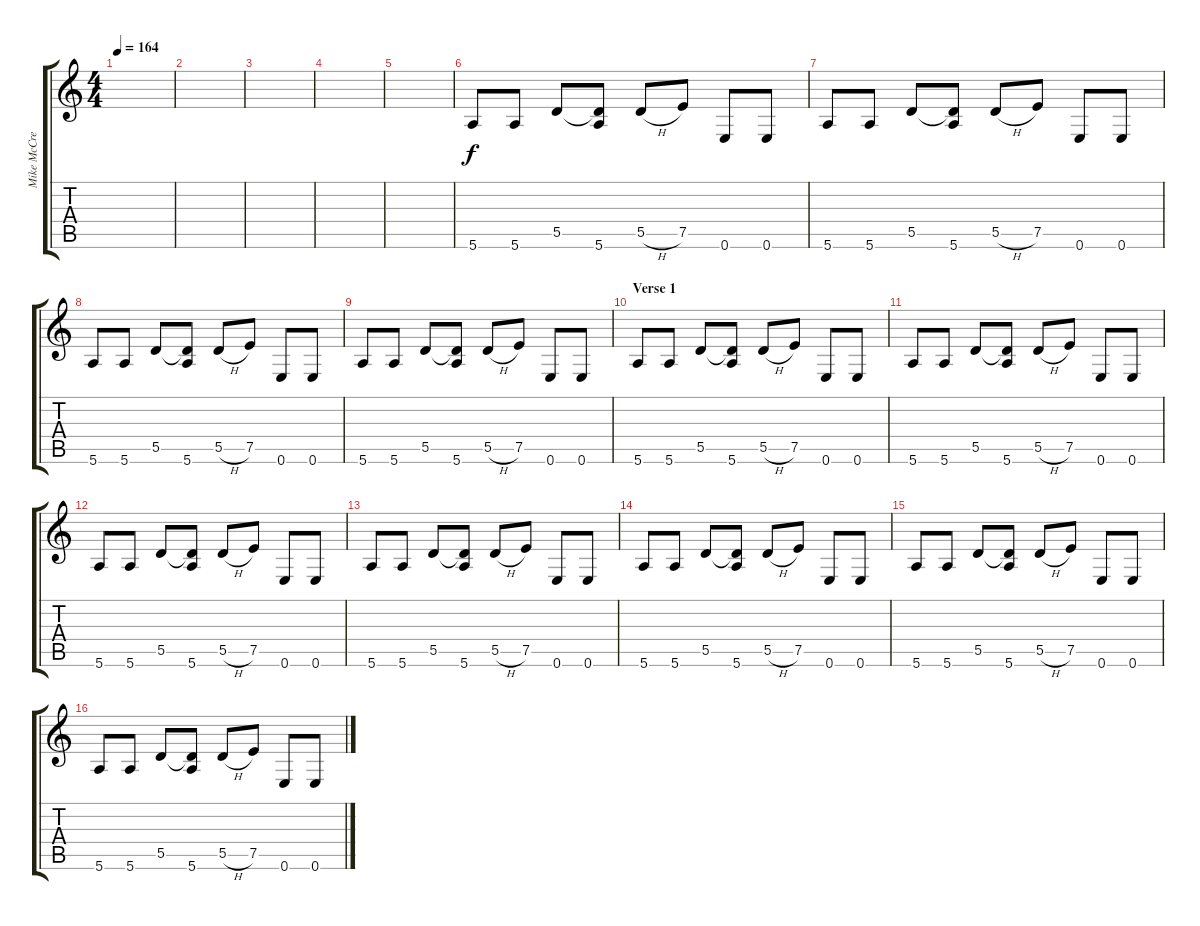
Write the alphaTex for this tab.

\track ("Mike McCready" "Mike McCre") {instrument distortionguitar}
\staff {score tabs}
\tuning (E4 B3 G3 D3 A2 E2) {hide}
\ts (4 4)
\tempo 164
\clef g2
\ks c
|
|
|
|
|
5.6.8 5.6.8 5.5.8 (5.5{t} 5.6).8 5.5{h}.8 7.5.8 0.6.8 0.6.8 |
5.6.8 5.6.8 5.5.8 (5.5{t} 5.6).8 5.5{h}.8 7.5.8 0.6.8 0.6.8 |
5.6.8 5.6.8 5.5.8 (5.5{t} 5.6).8 5.5{h}.8 7.5.8 0.6.8 0.6.8 |
5.6.8 5.6.8 5.5.8 (5.5{t} 5.6).8 5.5{h}.8 7.5.8 0.6.8 0.6.8 |
\section ("" "Verse 1")
5.6.8 5.6.8 5.5.8 (5.5{t} 5.6).8 5.5{h}.8 7.5.8 0.6.8 0.6.8 |
5.6.8 5.6.8 5.5.8 (5.5{t} 5.6).8 5.5{h}.8 7.5.8 0.6.8 0.6.8 |
5.6.8 5.6.8 5.5.8 (5.5{t} 5.6).8 5.5{h}.8 7.5.8 0.6.8 0.6.8 |
5.6.8 5.6.8 5.5.8 (5.5{t} 5.6).8 5.5{h}.8 7.5.8 0.6.8 0.6.8 |
5.6.8 5.6.8 5.5.8 (5.5{t} 5.6).8 5.5{h}.8 7.5.8 0.6.8 0.6.8 |
5.6.8 5.6.8 5.5.8 (5.5{t} 5.6).8 5.5{h}.8 7.5.8 0.6.8 0.6.8 |
5.6.8 5.6.8 5.5.8 (5.5{t} 5.6).8 5.5{h}.8 7.5.8 0.6.8 0.6.8
